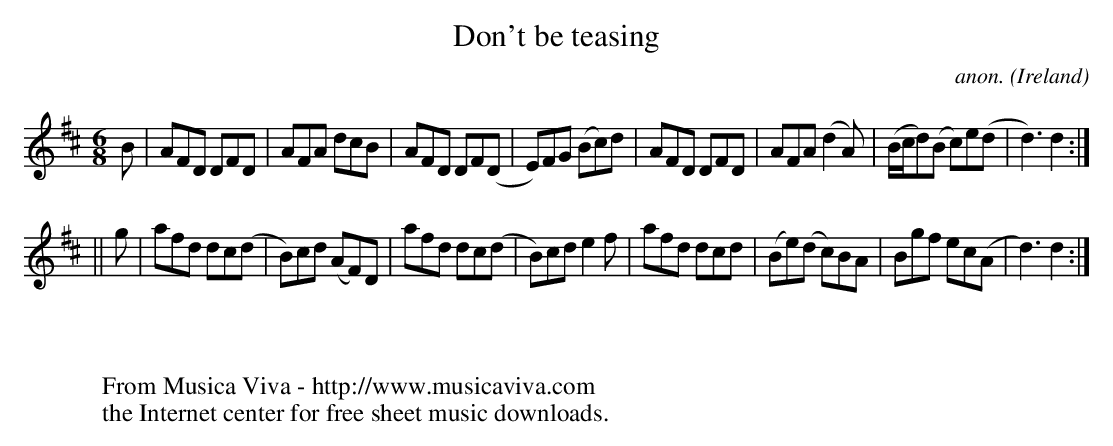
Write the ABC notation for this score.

X:1
T:Don't be teasing
C:anon.
O:Ireland
M:6/8
L:1/8
K:D
B|AFD DFD|AFA dcB|AFD DF(D|E)FG (Bc)d|AFD DFD|AFA (d2A)|(B/c/d)(B c)e(d|d3) d2:|
||g|afd dc(d|B)cd (AF)D|afd dc(d|B)cd e2f|afd dcd|(Be)(d c)BA|Bgf ec(A|d3) d2:|
W:
W:
W: From Musica Viva - http://www.musicaviva.com
W: the Internet center for free sheet music downloads.
